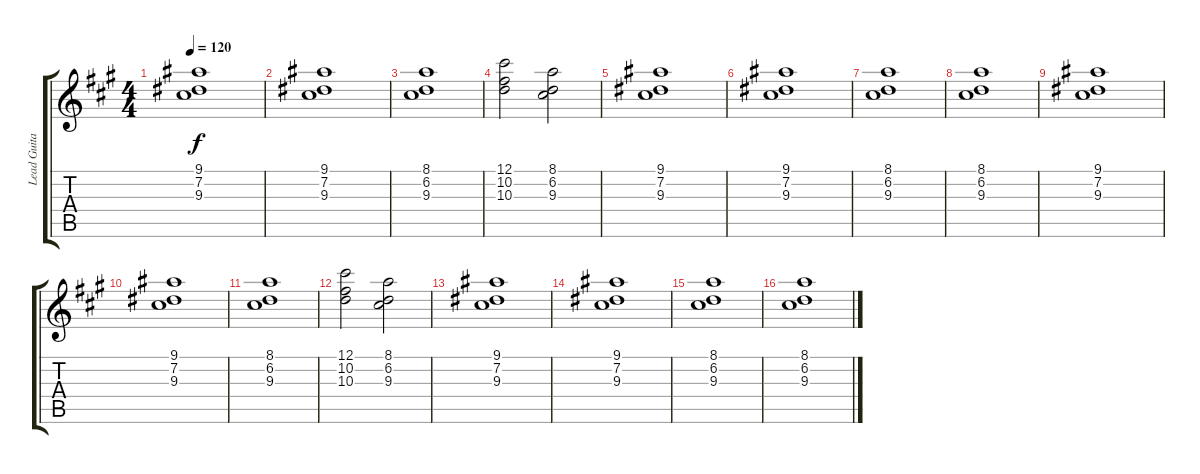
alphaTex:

\track ("Lead Guitar" "Lead Guita") {instrument overdrivenguitar}
\staff {score tabs}
\tuning (Db4 Ab3 E3 B2 Gb2 Db2) {hide}
\ts (4 4)
\tempo 120
\clef g2
\ks a
(9.1 7.2 9.3).1{dy f volume 6} |
(9.1 7.2 9.3).1 |
(8.1 6.2 9.3).1 |
(12.1 10.2 10.3).2 (8.1 6.2 9.3).2 |
(9.1 7.2 9.3).1 |
(9.1 7.2 9.3).1 |
(8.1 6.2 9.3).1 |
(8.1 6.2 9.3).1 |
(9.1 7.2 9.3).1 |
(9.1 7.2 9.3).1 |
(8.1 6.2 9.3).1 |
(12.1 10.2 10.3).2 (8.1 6.2 9.3).2 |
(9.1 7.2 9.3).1 |
(9.1 7.2 9.3).1 |
(8.1 6.2 9.3).1 |
(8.1 6.2 9.3).1
